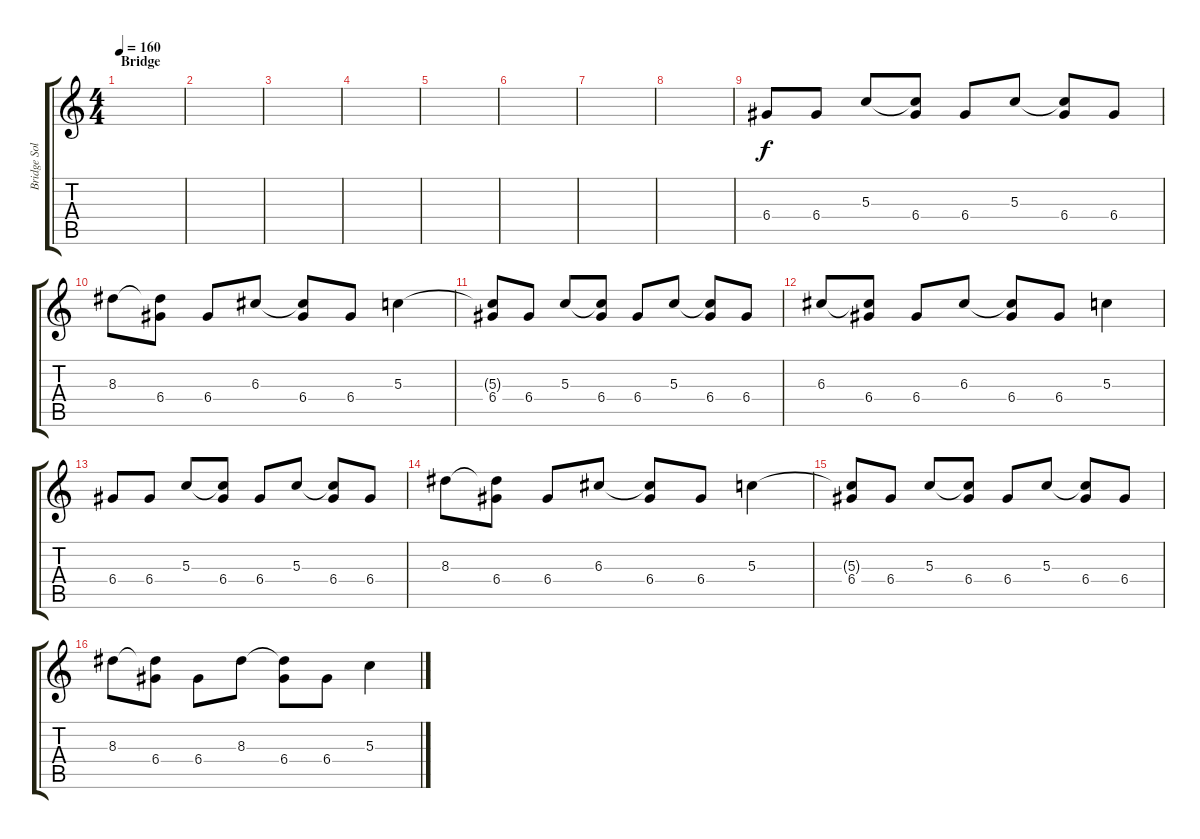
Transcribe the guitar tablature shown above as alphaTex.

\track ("Bridge Solo" "Bridge Sol") {instrument distortionguitar}
\staff {score tabs}
\tuning (E4 B3 G3 D3 A2 E2) {hide}
\ts (4 4)
\section ("" "Bridge")
\tempo 160
\clef g2
\ks c
|
|
|
|
|
|
|
|
6.4.8 6.4.8 5.3.8 (5.3{t} 6.4).8 6.4.8 5.3.8 (5.3{t} 6.4).8 6.4.8 |
8.3.8 (8.3{t} 6.4).8 6.4.8 6.3.8 (6.3{t} 6.4).8 6.4.8 5.3.4 |
(5.3{t} 6.4).8 6.4.8 5.3.8 (5.3{t} 6.4).8 6.4.8 5.3.8 (5.3{t} 6.4).8 6.4.8 |
6.3.8 (6.3{t} 6.4).8 6.4.8 6.3.8 (6.3{t} 6.4).8 6.4.8 5.3.4 |
6.4.8 6.4.8 5.3.8 (5.3{t} 6.4).8 6.4.8 5.3.8 (5.3{t} 6.4).8 6.4.8 |
8.3.8 (8.3{t} 6.4).8 6.4.8 6.3.8 (6.3{t} 6.4).8 6.4.8 5.3.4 |
(5.3{t} 6.4).8 6.4.8 5.3.8 (5.3{t} 6.4).8 6.4.8 5.3.8 (5.3{t} 6.4).8 6.4.8 |
8.3.8 (8.3{t} 6.4).8 6.4.8 8.3.8 (8.3{t} 6.4).8 6.4.8 5.3.4
